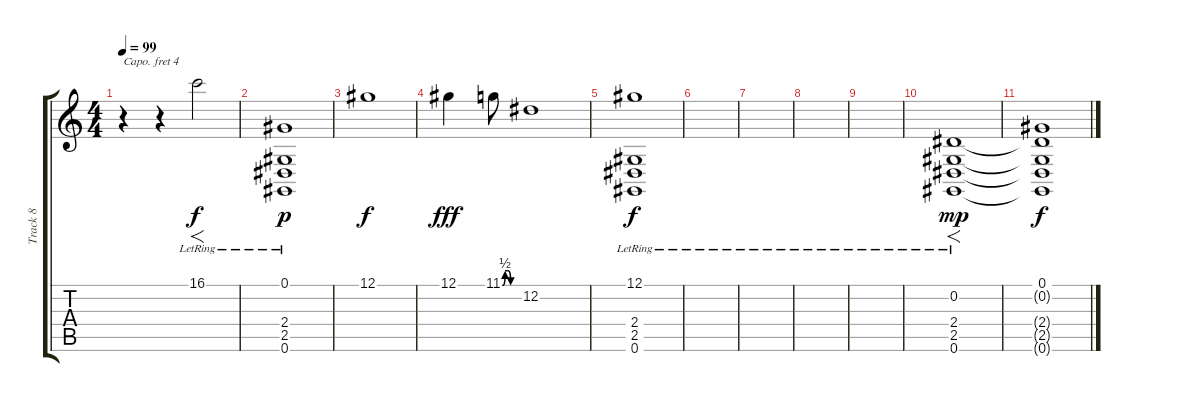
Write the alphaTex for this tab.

\track ("Track 8" "Track 8") {instrument stringensemble1}
\staff {score tabs}
\capo 4
\tuning (E4 B3 G3 D3 A2 E2) {hide}
\ts (4 4)
\tempo 99
\clef g2
\ks c
r.4{dy f} r.4 16.1{lr}.2{f} |
(0.1 2.4{lr} 2.5 0.6).1{dy p} |
12.1.1{dy f} |
12.1.4{dy fff} 11.1{be (custom 0 0 10 2 20 2 30 0 60 0)}.8 12.2.1 |
(12.1 2.4{lr} 2.5{lr} 0.6{lr}).1{dy f} |
|
|
|
|
(0.2{lr} 2.4{lr} 2.5{lr} 0.6{lr}).1{f dy mp} |
(0.1 0.2{t} 2.4{t} 2.5{t} 0.6{t}).1{dy f}
